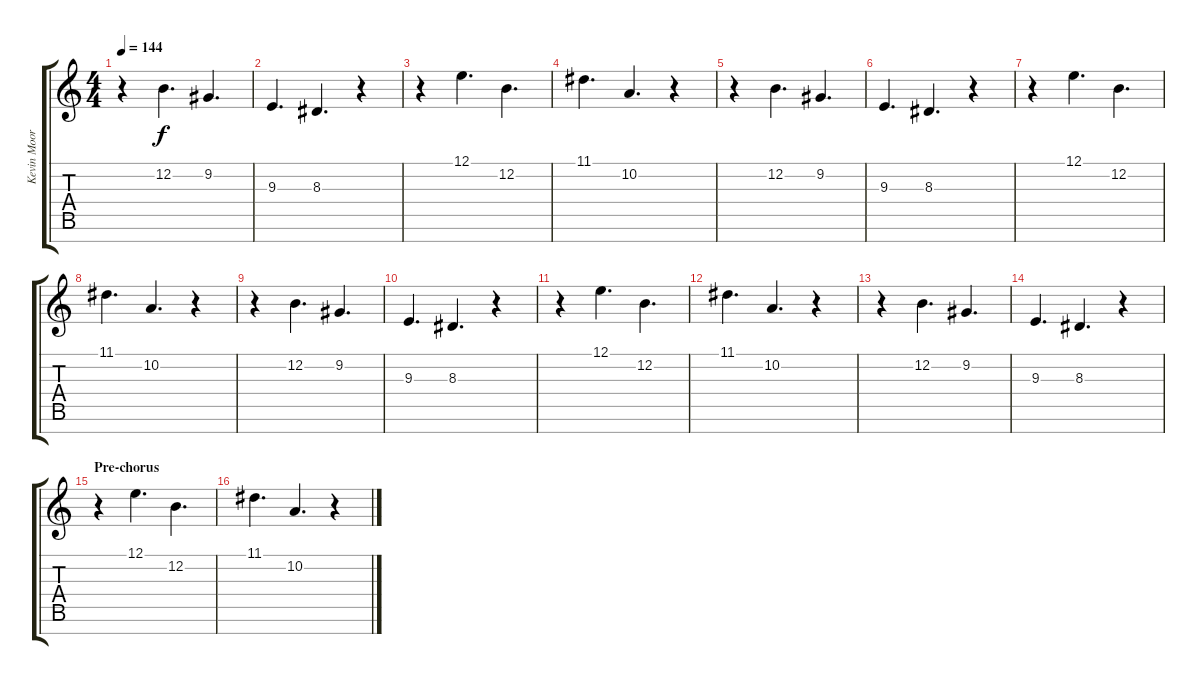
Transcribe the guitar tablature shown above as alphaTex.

\track ("Kevin Moore - keyboards" "Kevin Moor") {instrument stringensemble1}
\staff {score tabs}
\tuning (E4 B3 G3 D3 A2 E2 B1) {hide}
\ts (4 4)
\tempo 144
\clef g2
\ks c
r.4{dy f} 12.2.4{d} 9.2.4{d} |
9.3.4{d} 8.3.4{d} r.4 |
r.4 12.1.4{d} 12.2.4{d} |
11.1.4{d} 10.2.4{d} r.4 |
r.4 12.2.4{d} 9.2.4{d} |
9.3.4{d} 8.3.4{d} r.4 |
r.4 12.1.4{d} 12.2.4{d} |
11.1.4{d} 10.2.4{d} r.4 |
r.4 12.2.4{d} 9.2.4{d} |
9.3.4{d} 8.3.4{d} r.4 |
r.4 12.1.4{d} 12.2.4{d} |
11.1.4{d} 10.2.4{d} r.4 |
r.4 12.2.4{d} 9.2.4{d} |
9.3.4{d} 8.3.4{d} r.4 |
\section ("" "Pre-chorus")
r.4 12.1.4{d} 12.2.4{d} |
11.1.4{d} 10.2.4{d} r.4
